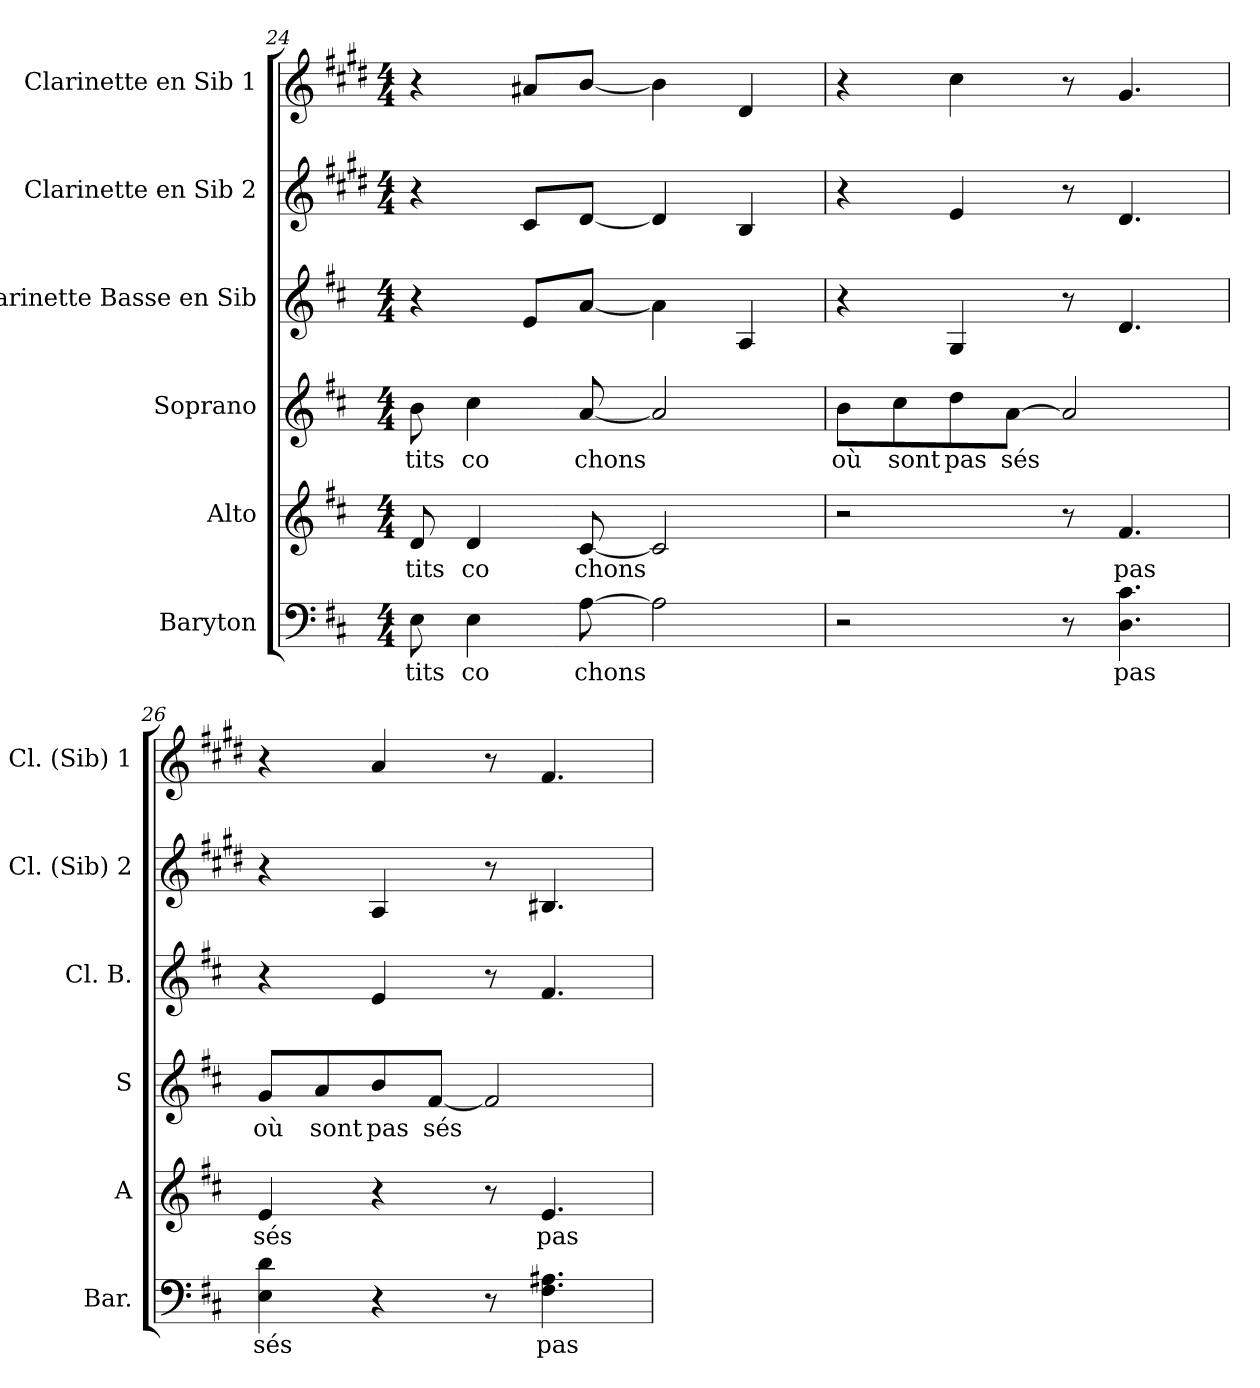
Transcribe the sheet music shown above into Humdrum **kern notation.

**kern	**text	**kern	**text	**kern	**text	**kern	**kern	**kern
*part6	*part6	*part5	*part5	*part4	*part4	*part3	*part2	*part1
*staff6	*staff6	*staff5	*staff5	*staff4	*staff4	*staff3	*staff2	*staff1
*I"Baryton	*	*I"Alto	*	*I"Soprano	*	*I"Clarinette Basse en Sib	*I"Clarinette en Sib 2	*I"Clarinette en Sib 1
*I'Bar.	*	*I'A	*	*I'S	*	*I'Cl. B.	*I'Cl. (Sib) 2	*I'Cl. (Sib) 1
*clefF4	*	*clefG2	*	*clefG2	*	*clefG2	*clefG2	*clefG2
*	*	*	*	*	*	*ITrd8c14	*ITrd1c2	*ITrd1c2
*k[f#c#]	*	*k[f#c#]	*	*k[f#c#]	*	*k[f#c#]	*k[f#c#]	*k[f#c#]
*D:	*	*D:	*	*D:	*	*D:	*D:	*D:
*M4/4	*	*M4/4	*	*M4/4	*	*M4/4	*M4/4	*M4/4
=24	=24	=24	=24	=24	=24	=24	=24	=24
!	!LO:LY:b	!	!	!	!	!	!	!
!	!	!	!LO:LY:b	!	!	!	!	!
!	!	!	!	!	!LO:LY:b	!	!	!
8E\	tits	8d/	tits	8b\	tits	4r	4r	4r
!	!LO:LY:b	!	!	!	!	!	!	!
!	!	!	!LO:LY:b	!	!	!	!	!
!	!	!	!	!	!LO:LY:b	!	!	!
4E\	co	4d/	co	4cc#\	co	.	.	.
.	.	.	.	.	.	8E/L	8B/L	8g#X/L
!	!LO:LY:b	!	!	!	!	!	!	!
!	!	!	!LO:LY:b	!	!	!	!	!
!	!	!	!	!	!LO:LY:b	!	!	!
[8A\	chons	[8c#/	chons	[8a/	chons	[8A/J	[8c#/J	[8a/J
2A\]	.	2c#/]	.	2a/]	.	4A\]	4c#/]	4a\]
.	.	.	.	.	.	4AA/	4A/	4c#/
=25	=25	=25	=25	=25	=25	=25	=25	=25
!	!	!	!	!	!LO:LY:b	!	!	!
2r	.	2r	.	8b\L	où	4r	4r	4r
!	!	!	!	!	!LO:LY:b	!	!	!
.	.	.	.	8cc#\	sont	.	.	.
!	!	!	!	!	!LO:LY:b	!	!	!
.	.	.	.	8dd\	pas	4GG/	4d/	4b\
!	!	!	!	!	!LO:LY:b	!	!	!
.	.	.	.	[8a\J	sés	.	.	.
8r	.	8r	.	2a/]	.	8r	8r	8r
!	!LO:LY:b	!	!	!	!	!	!	!
!	!	!	!LO:LY:b	!	!	!	!	!
4.D\ 4.c#\	pas	4.f#/	pas	.	.	4.D/	4.c#/	4.f#/
=26	=26	=26	=26	=26	=26	=26	=26	=26
!	!LO:LY:b	!	!	!	!	!	!	!
!	!	!	!LO:LY:b	!	!	!	!	!
!	!	!	!	!	!LO:LY:b	!	!	!
4E\ 4d\	sés	4e/	sés	8g/L	où	4r	4r	4r
!	!	!	!	!	!LO:LY:b	!	!	!
.	.	.	.	8a/	sont	.	.	.
!	!	!	!	!	!LO:LY:b	!	!	!
4r	.	4r	.	8b/	pas	4E/	4G/	4g/
!	!	!	!	!	!LO:LY:b	!	!	!
.	.	.	.	[8f#/J	sés	.	.	.
8r	.	8r	.	2f#/]	.	8r	8r	8r
!	!LO:LY:b	!	!	!	!	!	!	!
!	!	!	!LO:LY:b	!	!	!	!	!
4.F#\ 4.A#X\	pas	4.e/	pas	.	.	4.F#/	4.A#X/	4.e/
=	=	=	=	=	=	=	=	=
*-	*-	*-	*-	*-	*-	*-	*-	*-
